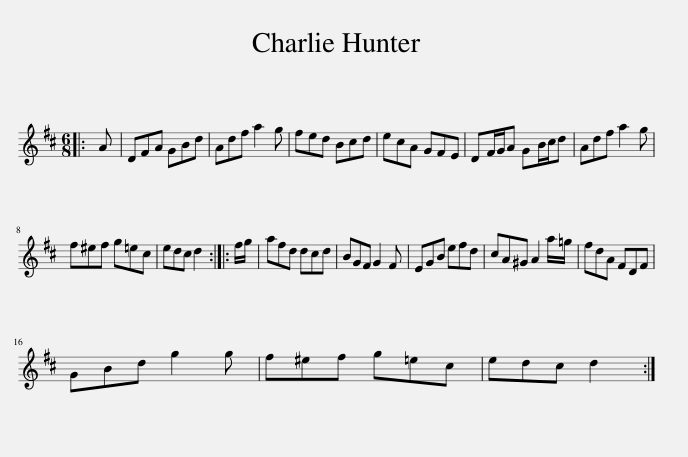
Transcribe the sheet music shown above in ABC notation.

X:1
L:1/8
M:6/8
I:linebreak $
K:D
V:1 treble
V:1
|: A | DFA GBd | Adf a2 g | fed Bcd | ecA GFE | %5
 DF/G/A GB/c/d | Adf a2 g |$ f^ef g=ec | edc d2 :: f/g/ | %10
 afd dcd | BGF G2 F | EGB efd | cA^G A2 a/=g/ | fdA FDF |$ %15
 GBd g2 g | f^ef g=ec | edc d2 :| %18
